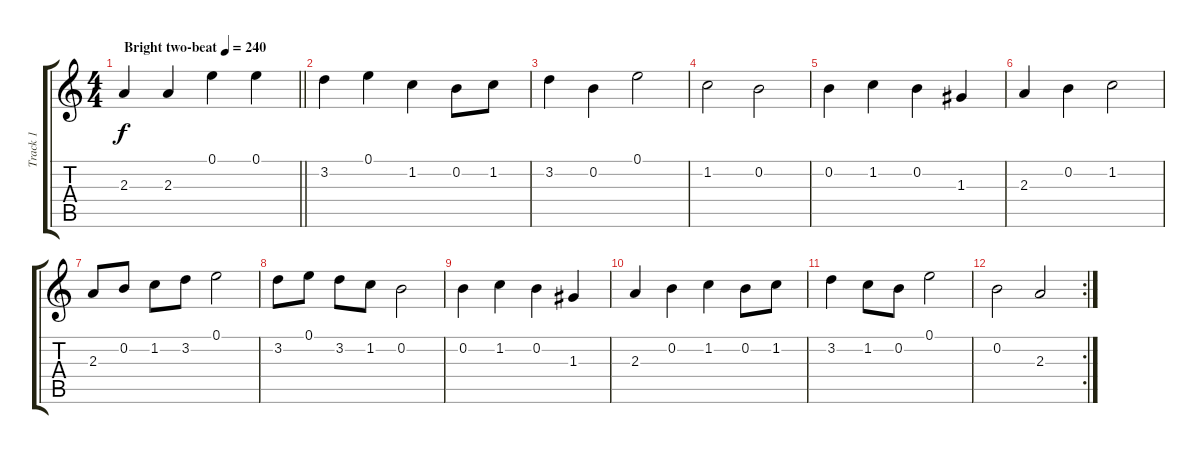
\track ("Track 1" "Track 1") {mute instrument electricguitarjazz}
\staff {score tabs}
\tuning (E4 B3 G3 D3 A2 E2) {hide}
\ts (4 4)
\tempo (240 "Bright two-beat")
\clef g2
\barLineRight lightlight
\ks c
2.3.4{dy f instrument electricguitarjazz} 2.3.4 0.1.4 0.1.4 |
3.2.4 0.1.4 1.2.4 0.2.8 1.2.8 |
3.2.4 0.2.4 0.1.2 |
1.2.2 0.2.2 |
0.2.4 1.2.4 0.2.4 1.3.4 |
2.3.4 0.2.4 1.2.2 |
2.3.8 0.2.8 1.2.8 3.2.8 0.1.2 |
3.2.8 0.1.8 3.2.8 1.2.8 0.2.2 |
0.2.4 1.2.4 0.2.4 1.3.4 |
2.3.4 0.2.4 1.2.4 0.2.8 1.2.8 |
3.2.4 1.2.8 0.2.8 0.1.2 |
\rc 2
0.2.2 2.3.2
